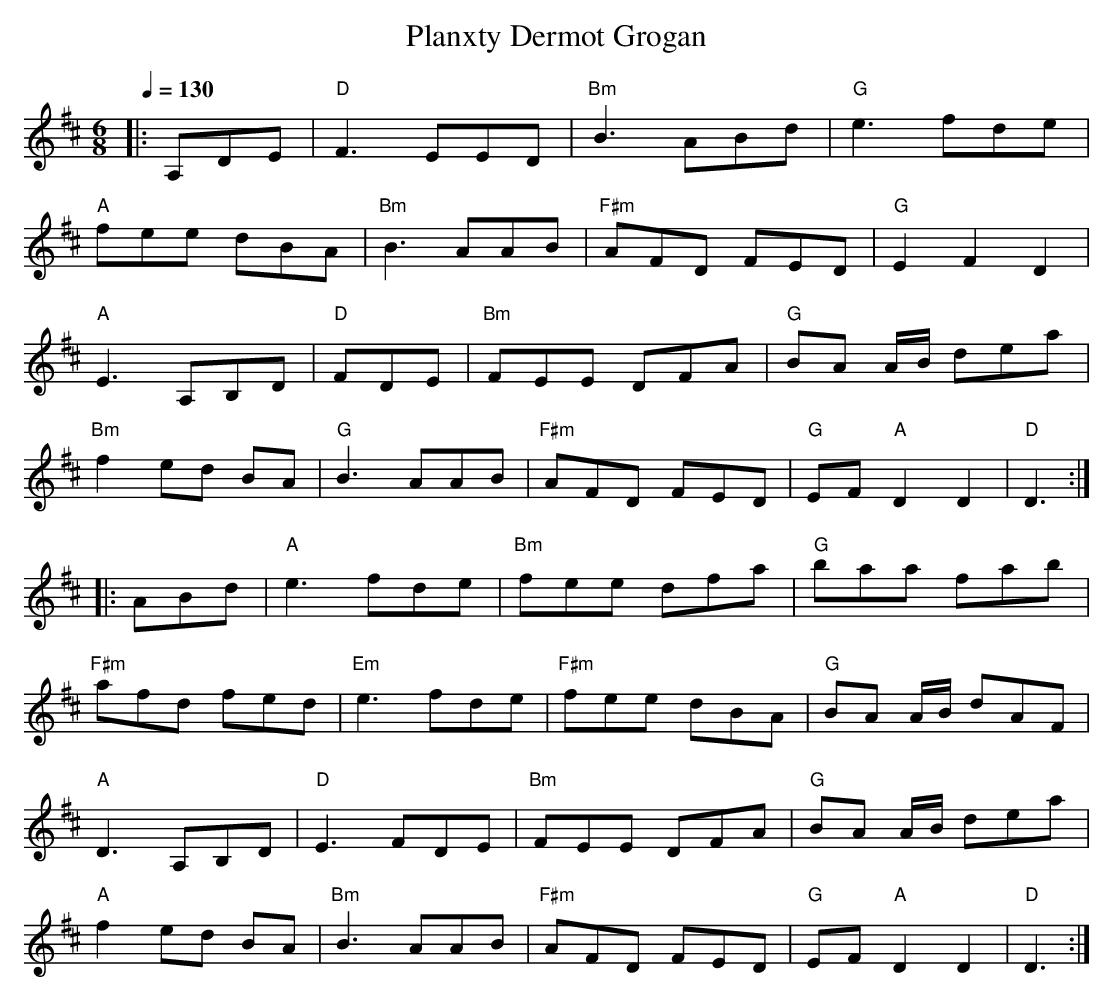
X:1
T: Planxty Dermot Grogan
M: 6/8
L: 1/8
Q: 1/4=130
K: Dmaj
|:A,DE|"D"F3 EED|"Bm"B3 ABd|"G"e3 fde|
"A"fee dBA|"Bm"B3 AAB|"F#m"AFD FED|"G"E2 F2 D2|
"A"E3 A,B,D|"D" FDE|"Bm"FEE DFA|"G"BA A/B/ dea|
"Bm"f2 ed BA|"G"B3 AAB|"F#m"AFD FED|"G"EF "A"D2 D2|"D"D3:|
|:ABd |"A"e3 fde|"Bm"fee dfa|"G"baa fab|
"F#m"afd fed|"Em"e3 fde|"F#m"fee dBA|"G"BA A/B/ dAF|
"A"D3 A,B,D|"D"E3 FDE|"Bm"FEE DFA|"G"BA A/B/ dea|
"A"f2 ed BA|"Bm"B3 AAB|"F#m"AFD FED|"G"EF "A"D2 D2|"D"D3:|
